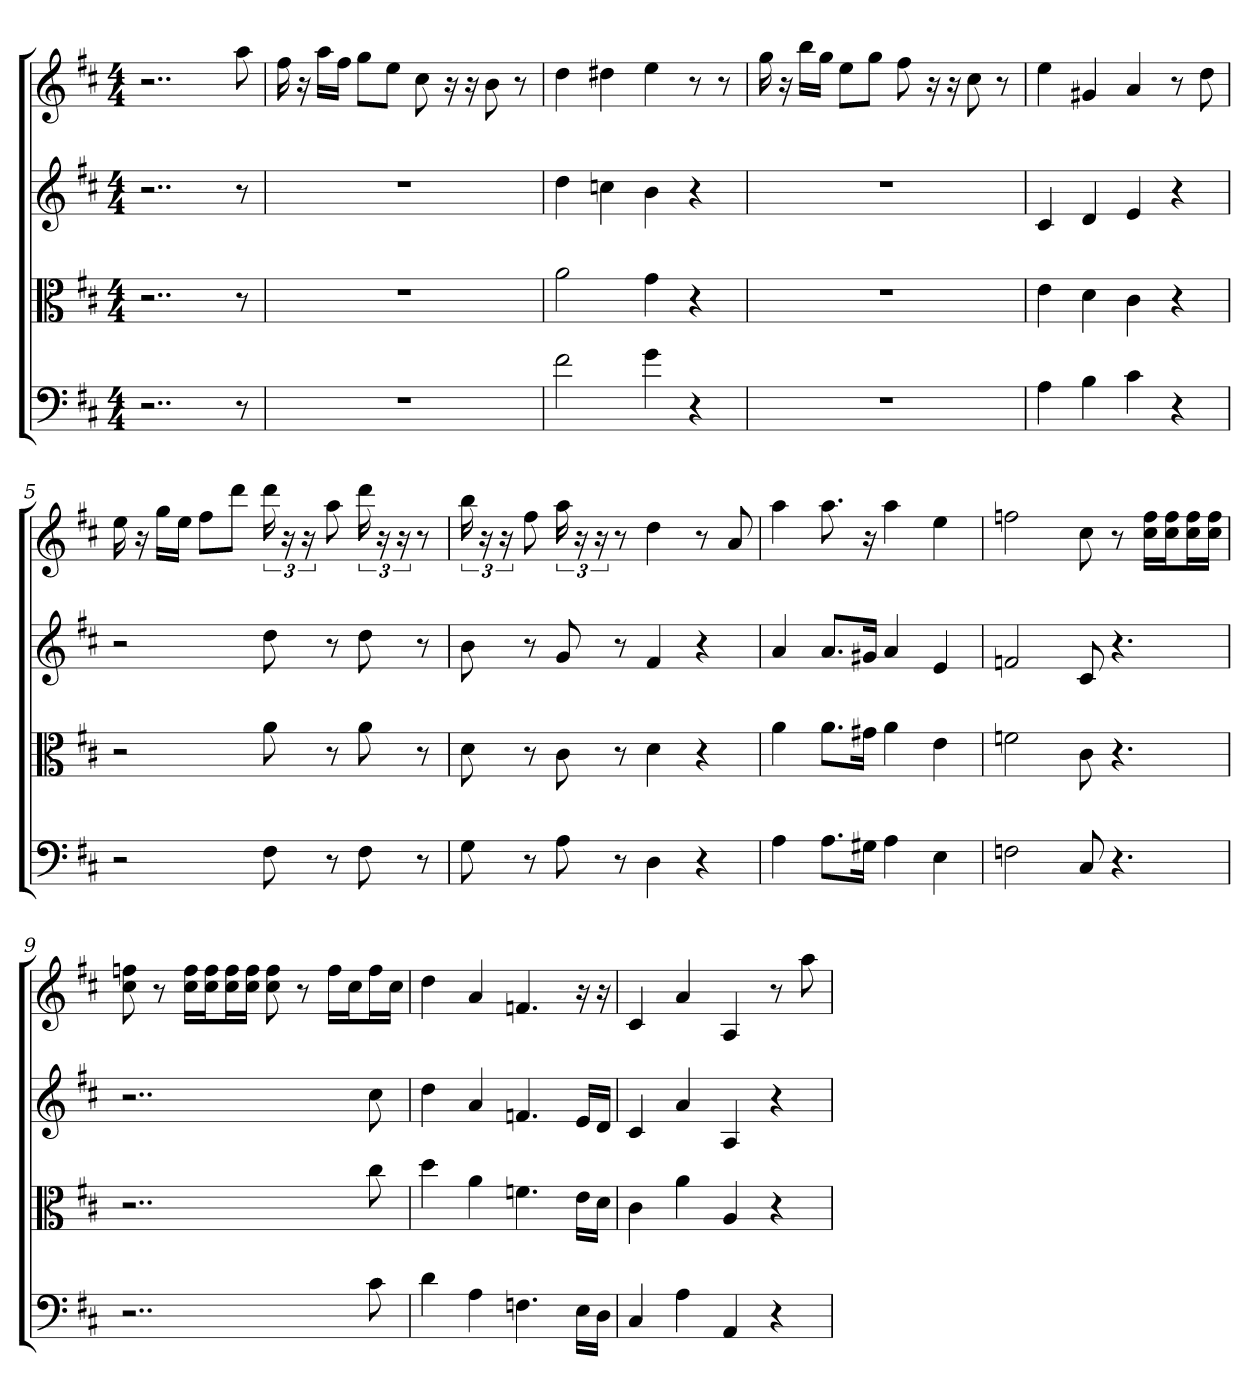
**kern	**kern	**kern	**kern
*part4	*part3	*part2	*part1
*staff4	*staff3	*staff2	*staff1
*clefF4	*clefC3	*clefG2	*clefG2
*k[f#c#]	*k[f#c#]	*k[f#c#]	*k[f#c#]
*D:	*D:	*D:	*D:
*M4/4	*M4/4	*M4/4	*M4/4
=	=	=	=
2..r	2..r	2..r	2..r
8r	8r	8r	8aa
=1	=1	=1	=1
1r	1r	1r	16ff#
.	.	.	16r
.	.	.	16aa\LL
.	.	.	16ff#\JJ
.	.	.	8gg\L
.	.	.	8ee\J
.	.	.	8cc#
.	.	.	16r
.	.	.	16r
.	.	.	8b
.	.	.	8r
=2	=2	=2	=2
2f#	2a	4dd	4dd
.	.	4ccn	4dd#X
4g	4g	4b	4ee
4r	4r	4r	8r
.	.	.	8r
=3	=3	=3	=3
1r	1r	1r	16gg
.	.	.	16r
.	.	.	16bb\LL
.	.	.	16gg\JJ
.	.	.	8ee\L
.	.	.	8gg\J
.	.	.	8ff#
.	.	.	16r
.	.	.	16r
.	.	.	8cc#
.	.	.	8r
=4	=4	=4	=4
4A	4e	4c#	4ee
4B	4d	4d	4g#X
4c#	4c#	4e	4a
4r	4r	4r	8r
.	.	.	8dd
=5	=5	=5	=5
2r	2r	2r	16ee
.	.	.	16r
.	.	.	16gg\LL
.	.	.	16ee\JJ
.	.	.	8ff#\L
.	.	.	8ddd\J
8F#	8a	8dd	24ddd
.	.	.	24r
.	.	.	24r
8r	8r	8r	8aa
8F#	8a	8dd	24ddd
.	.	.	24r
.	.	.	24r
8r	8r	8r	8r
=6	=6	=6	=6
8G	8d	8b	24bb
.	.	.	24r
.	.	.	24r
8r	8r	8r	8ff#
8A	8c#	8g	24aa
.	.	.	24r
.	.	.	24r
8r	8r	8r	8r
4D	4d	4f#	4dd
4r	4r	4r	8r
.	.	.	8a
=7	=7	=7	=7
4A	4a	4a	4aa
8.A\L	8.a\L	8.a/L	8.aa
16G#X\Jk	16g#X\Jk	16g#X/Jk	16r
4A	4a	4a	4aa
4E	4e	4e	4ee
=8	=8	=8	=8
2Fn	2fn	2fn	2ffn
8C#	8c#	8c#	8cc#
4.r	4.r	4.r	8r
.	.	.	16cc#\ 16ff\LL
.	.	.	16cc#\ 16ff\J
.	.	.	16cc#\ 16ff\L
.	.	.	16cc#\ 16ff\JJ
=9	=9	=9	=9
2..r	2..r	2..r	8cc# 8ffn
.	.	.	8r
.	.	.	16cc#\ 16ff\LL
.	.	.	16cc#\ 16ff\J
.	.	.	16cc#\ 16ff\L
.	.	.	16cc#\ 16ff\JJ
.	.	.	8cc# 8ff
.	.	.	8r
.	.	.	16ff\LL
.	.	.	16cc#\J
8c#	8cc#	8cc#	16ff\L
.	.	.	16cc#\JJ
=10	=10	=10	=10
4d	4dd	4dd	4dd
4A	4a	4a	4a
4.Fn	4.fn	4.fn	4.fn
16E\LL	16e\LL	16e/LL	16r
16D\JJ	16d\JJ	16d/JJ	16r
=11	=11	=11	=11
4C#	4c#	4c#	4c#
4A	4a	4a	4a
4AA	4A	4A	4A
4r	4r	4r	8r
.	.	.	8aa
=	=	=	=
*-	*-	*-	*-
